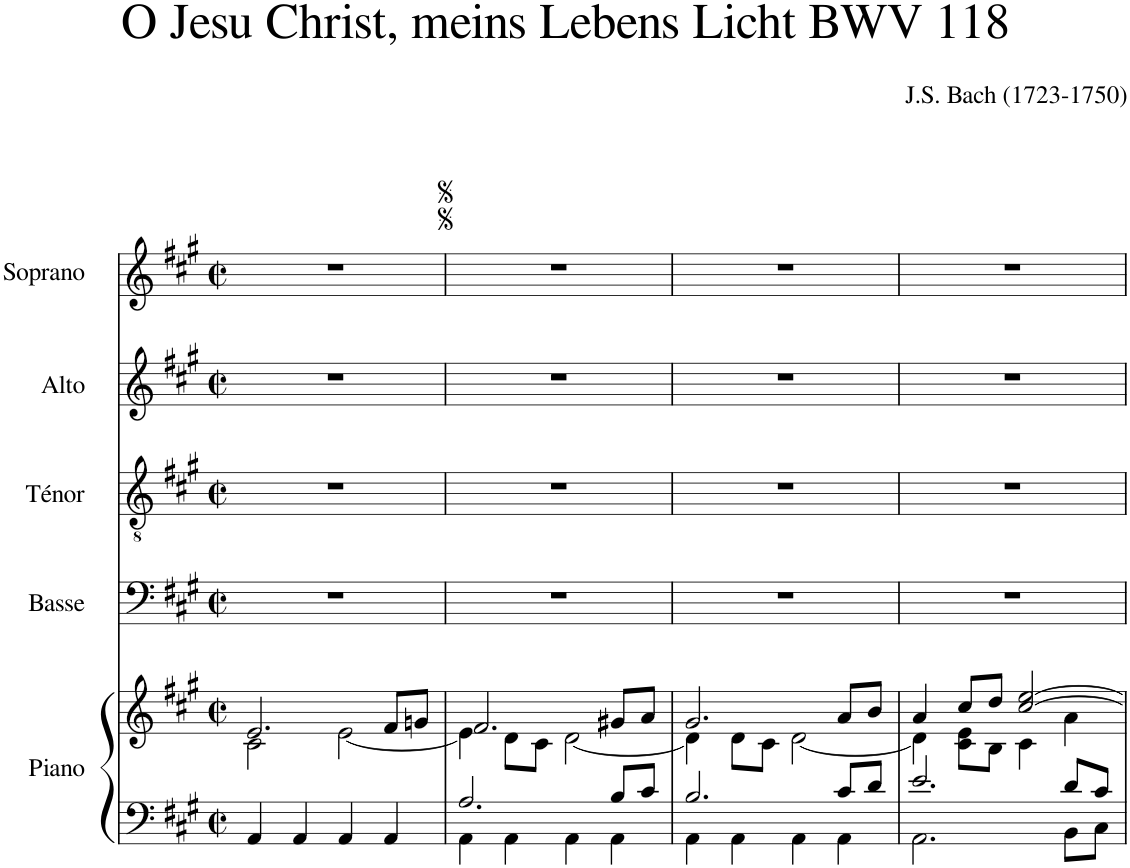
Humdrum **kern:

**kern	**kern	**kern	**kern	**kern	**kern
*part5	*part5	*part4	*part3	*part2	*part1
*staff6	*staff5	*staff4	*staff3	*staff2	*staff1
*I"Piano	*	*I"Basse	*I"Ténor	*I"Alto	*I"Soprano
*I'Pia.	*	*I'B.	*I'T.	*I'A.	*I'S.
*clefF4	*clefG2	*clefF4	*clefGv2	*clefG2	*clefG2
*k[f#c#g#]	*k[f#c#g#]	*k[f#c#g#]	*k[f#c#g#]	*k[f#c#g#]	*k[f#c#g#]
*M2/2	*M2/2	*M2/2	*M2/2	*M2/2	*M2/2
*met(c|)	*met(c|)	*met(c|)	*met(c|)	*met(c|)	*met(c|)
=1	=1	=1	=1	=1	=1
*	*^	*	*	*	*
4AA/	2.e/	2c#\	1r	1r	1r	1r
4AA/	.	.	.	.	.	.
4AA/	.	[2e\	.	.	.	.
4AA/	8f#/L	.	.	.	.	.
.	8gn/J	.	.	.	.	.
=2	=2	=2	=2	=2	=2	=2
*^	*	*	*	*	*	*
4AA\	2.A/	2.f#/	4e\]	1r	1r	1r	1r
4AA\	.	.	8d\L	.	.	.	.
.	.	.	8c#\J	.	.	.	.
4AA\	.	.	[2d\	.	.	.	.
4AA\	8B/L	8g#X/L	.	.	.	.	.
.	8c#/J	8a/J	.	.	.	.	.
=3	=3	=3	=3	=3	=3	=3	=3
4AA\	2.B/	2.g#/	4d\]	1r	1r	1r	1r
4AA\	.	.	8d\L	.	.	.	.
.	.	.	8c#\J	.	.	.	.
4AA\	.	.	[2d\	.	.	.	.
4AA\	8c#/L	8a/L	.	.	.	.	.
.	8d/J	8b/J	.	.	.	.	.
=4	=4	=4	=4	=4	=4	=4	=4
2.AA\	2.e/	4a/	4d\]	1r	1r	1r	1r
.	.	8cc#/L	8c#\ 8e\L	.	.	.	.
.	.	8dd/J	8B\J	.	.	.	.
.	.	[2cc#/ [2ee/	4c#\	.	.	.	.
8BB\L	8d/L	.	4a\	.	.	.	.
8C#\J	8c#/J	.	.	.	.	.	.
*v	*v	*	*	*	*	*	*
*	*v	*v	*	*	*	*
=	=	=	=	=	=
*-	*-	*-	*-	*-	*-
